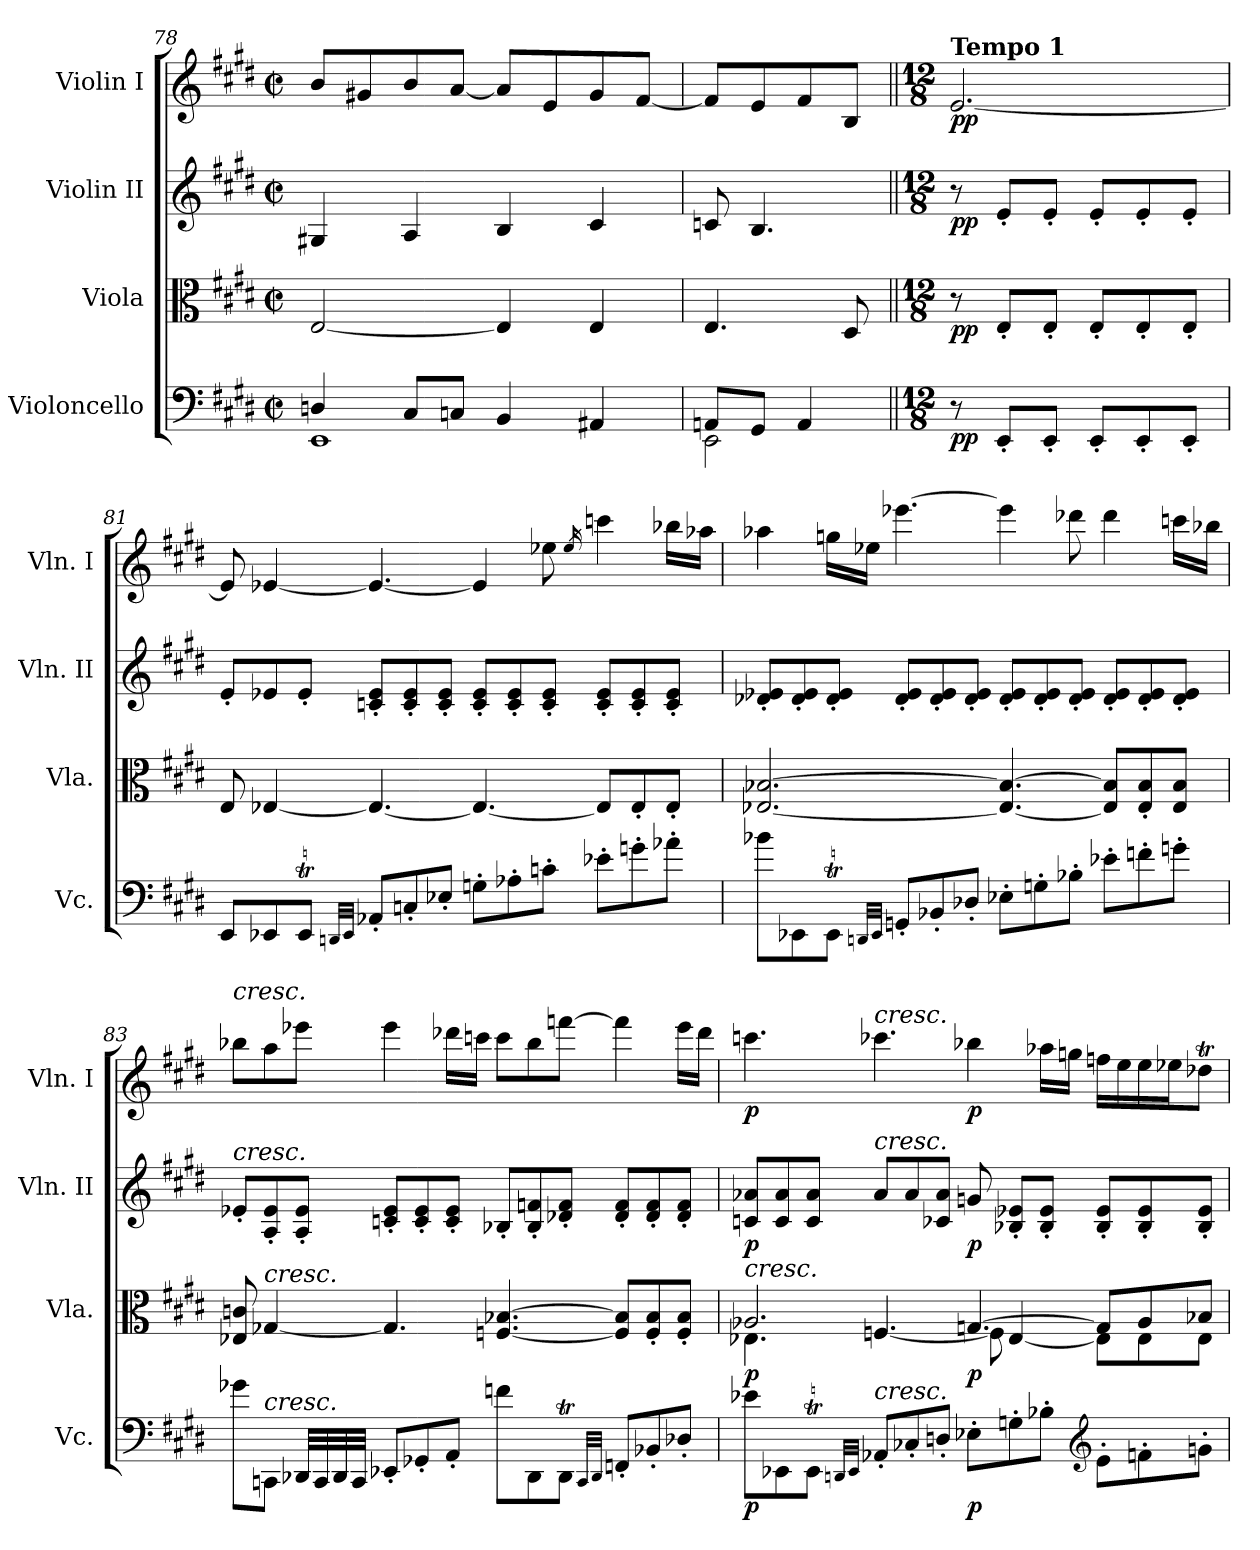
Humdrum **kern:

**kern	**dynam	**kern	**dynam	**kern	**dynam	**kern	**dynam
*part4	*part4	*part3	*part3	*part2	*part2	*part1	*part1
*staff4	*staff4	*staff3	*staff3	*staff2	*staff2	*staff1	*staff1
*I"Violoncello	*	*I"Viola	*	*I"Violin II	*	*I"Violin I	*
*I'Vc.	*	*I'Vla.	*	*I'Vln. II	*	*I'Vln. I	*
*clefF4	*	*clefC3	*	*clefG2	*	*clefG2	*
*k[f#c#g#d#]	*	*k[f#c#g#d#]	*	*k[f#c#g#d#]	*	*k[f#c#g#d#]	*
*E:	*	*E:	*	*E:	*	*E:	*
*M2/2	*	*M2/2	*	*M2/2	*	*M2/2	*
*met(c|)	*	*met(c|)	*	*met(c|)	*	*met(c|)	*
=78	=78	=78	=78	=78	=78	=78	=78
*^	*	*	*	*	*	*	*
4Dn/	1EE	.	[2E/	.	4G#X/	.	8b/L	.
.	.	.	.	.	.	.	8g#X/	.
8C#/L	.	.	.	.	4A/	.	8b/	.
8Cn/J	.	.	.	.	.	.	[8a/J	.
4BB/	.	.	4E/]	.	4B/	.	8a/L]	.
.	.	.	.	.	.	.	8e/	.
4AA#X/	.	.	4E/	.	4c#/	.	8g#/	.
.	.	.	.	.	.	.	[8f#/J	.
=79	=79	=79	=79	=79	=79	=79	=79	=79
8AAn/L	2EE\	.	4.E/	.	8cn/	.	8f#/L]	.
8GG#/J	.	.	.	.	4.B/	.	8e/	.
4AA/	.	.	.	.	.	.	8f#/	.
.	.	.	8D#/	.	.	.	8B/J	.
*v	*v	*	*	*	*	*	*	*
!!LO:LB:g=z
=80||	=80||	=80||	=80||	=80||	=80||	=80||	=80||
*M12/8	*	*M12/8	*	*M12/8	*	*M12/8	*
!	!	!	!	!	!	!LO:TX:a:B:t=Tempo 1	!
!	!LO:DY:b	!	!LO:DY:b	!	!LO:DY:b	!	!LO:DY:b
8r	pp	8r	pp	8r	pp	[2.e/	pp
8EE'/L	.	8E'/L	.	8e'/L	.	.	.
8EE'/J	.	8E'/J	.	8e'/J	.	.	.
8EE'/L	.	8E'/L	.	8e'/L	.	.	.
8EE'/	.	8E'/	.	8e'/	.	.	.
8EE'/J	.	8E'/J	.	8e'/J	.	.	.
!!LO:LB:g=z
=81	=81	=81	=81	=81	=81	=81	=81
8EE/L	.	8E/	.	8e'/L	.	8e/]	.
8EE-X/	.	[4E-X/	.	8e-X/	.	[4e-X/	.
8EE-T/J	.	.	.	8e-'/J	.	.	.
32qDDn/LLL	.	.	.	.	.	.	.
32qEE-/JJJ	.	.	.	.	.	.	.
8AA-X'/L	.	4.E-/_	.	8cn/' 8e-/'L	.	4.e-/_	.
8Cn'/	.	.	.	8c/' 8e-/'	.	.	.
8E-X'/J	.	.	.	8c/' 8e-/'J	.	.	.
8Gn'\L	.	4.E-/_	.	8c/' 8e-/'L	.	4e-/]	.
8A-X'\	.	.	.	8c/' 8e-/'	.	.	.
8cn'\J	.	.	.	8c/' 8e-/'J	.	8ee-X\	.
.	.	.	.	.	.	16qee-/	.
8e-X'\L	.	8E-/L]	.	8c/' 8e-/'L	.	4cccn\	.
8gn'\	.	8E-'/	.	8c/' 8e-/'	.	.	.
8a-X'\J	.	8E-'/J	.	8c/' 8e-/'J	.	16bb-X\LL	.
.	.	.	.	.	.	16aa-X\JJ	.
!!LO:PB:g=z
=82	=82	=82	=82	=82	=82	=82	=82
8b-X\L	.	[2.E-X/ [2.B-X/	.	8d-X/' 8e-X/'L	.	4aa-X\	.
8EE-X\	.	.	.	8d-/' 8e-/'	.	.	.
8EE-T\J	.	.	.	8d-/' 8e-/'J	.	16ggn\LL	.
.	.	.	.	.	.	16ee-X\JJ	.
32qDDn/LLL	.	.	.	.	.	.	.
32qEE-/JJJ	.	.	.	.	.	.	.
8GGn'/L	.	.	.	8d-/' 8e-/'L	.	[4.eee-X\	.
8BB-X'/	.	.	.	8d-/' 8e-/'	.	.	.
8D-X'/J	.	.	.	8d-/' 8e-/'J	.	.	.
8E-X'\L	.	4.E-/_ 4.B-/_	.	8d-/' 8e-/'L	.	4eee-\]	.
8Gn'\	.	.	.	8d-/' 8e-/'	.	.	.
8B-X'\J	.	.	.	8d-/' 8e-/'J	.	8ddd-X\	.
8e-X'\L	.	8E-/] 8B-/]L	.	8d-/' 8e-/'L	.	4ddd-\	.
8fn'\	.	8E-/' 8B-/'	.	8d-/' 8e-/'	.	.	.
8gn'\J	.	8E-/ 8B-/J	.	8d-/' 8e-/'J	.	16cccn\LL	.
.	.	.	.	.	.	16bb-X\JJ	.
!!LO:LB:g=z
=83	=83	=83	=83	=83	=83	=83	=83
!	!	!	!	!	!	!LO:TX:a:i:t=cresc.	!
!	!	!	!	!LO:TX:a:i:t=cresc.	!	!	!
8g-X\L	.	8E-X/ 8cn/	.	8e-X'/L	.	8bb-X\L	.
!	!	!LO:TX:a:i:t=cresc.	!	!	!	!	!
!LO:TX:a:i:t=cresc.	!	!	!	!	!	!	!
8CCn\J	.	[4G-X/	.	8A/' 8e-/'	.	8aa\	.
32DD-X/LLL	.	.	.	8A/' 8e-/'J	.	8eee-X\J	.
32CC/	.	.	.	.	.	.	.
32DD-/	.	.	.	.	.	.	.
32CC/JJJ	.	.	.	.	.	.	.
8EE-X'/L	.	4.G-/]	.	8cn/' 8e-/'L	.	4eee-\	.
8GG-X'/	.	.	.	8c/' 8e-/'	.	.	.
8AA'/J	.	.	.	8c/' 8e-/'J	.	16ddd-X\LL	.
.	.	.	.	.	.	16cccn\JJ	.
8fn\L	.	[4.Fn/ [4.B-X/	.	8B-X'/L	.	8ccc\L	.
8DD-\	.	.	.	8B-/' 8fn/'	.	8bb-\	.
8DD-T\J	.	.	.	8d-X/' 8f/'J	.	[8fffn\J	.
32qCC/LLL	.	.	.	.	.	.	.
32qDD-/JJJ	.	.	.	.	.	.	.
8FFn'/L	.	8F/] 8B-/]L	.	8d-/' 8f/'L	.	4fff\]	.
8BB-X'/	.	8F/' 8B-/'	.	8d-/' 8f/'	.	.	.
8D-X'/J	.	8F/' 8B-/'J	.	8d-/' 8f/'J	.	16eee-\LL	.
.	.	.	.	.	.	16ddd-\JJ	.
!!LO:LB:g=z
=84	=84	=84	=84	=84	=84	=84	=84
*	*	*^	*	*	*	*	*
!	!	!LO:TX:a:i:t=cresc.	!	!	!	!	!	!
!	!LO:DY:b	!	!	!LO:DY:b	!	!LO:DY:b	!	!LO:DY:b
8e-X\L	p	2.A-X/	4.E-X\	p	8cn/ 8a-X/L	p	4.cccn\	p
8EE-X\	.	.	.	.	8c/ 8a-/	.	.	.
8EE-T\J	.	.	.	.	8c/ 8a-/J	.	.	.
32qDDn/LLL	.	.	.	.	.	.	.	.
32qEE-/JJJ	.	.	.	.	.	.	.	.
!	!	!	!	!	!	!	!LO:TX:a:i:t=cresc.	!
!	!	!	!	!	!LO:TX:a:i:t=cresc.	!	!	!
!LO:TX:a:i:t=cresc.	!	!	!	!	!	!	!	!
8AA-X'/L	.	.	[4.Fn/	.	8a-/L	.	4.ccc-X\	.
8C-X'/	.	.	.	.	8a-/	.	.	.
8Dn'/J	.	.	.	.	8c-X/ 8a-/J	.	.	.
!	!LO:DY:b	!	!	!LO:DY:b	!	!LO:DY:b	!	!LO:DY:b
8E-X'\L	p	[4.Gn/	8F\]	p	8gn/	p	4bb-X\	p
8Gn'\	.	.	[4E-/	.	8B-X/' 8e-X/'L	.	.	.
8B-X'\J	.	.	.	.	8B-/' 8e-/'J	.	16aa-X\LL	.
.	.	.	.	.	.	.	16ggn\JJ	.
*clefG2	*	*	*	*	*	*	*	*
8e-'\L	.	8G/L]	8E-\L]	.	8B-/' 8e-/'L	.	16ffn\LL	.
.	.	.	.	.	.	.	16ee\	.
8fn'\	.	8A-/	8E-\	.	8B-/' 8e-/'	.	16ee\	.
.	.	.	.	.	.	.	16ee-X\J	.
8gn'\J	.	8B-X/J	8E-\J	.	8B-/' 8e-/'J	.	8dd-XT\J	.
*	*	*v	*v	*	*	*	*	*
=	=	=	=	=	=	=	=
*-	*-	*-	*-	*-	*-	*-	*-
